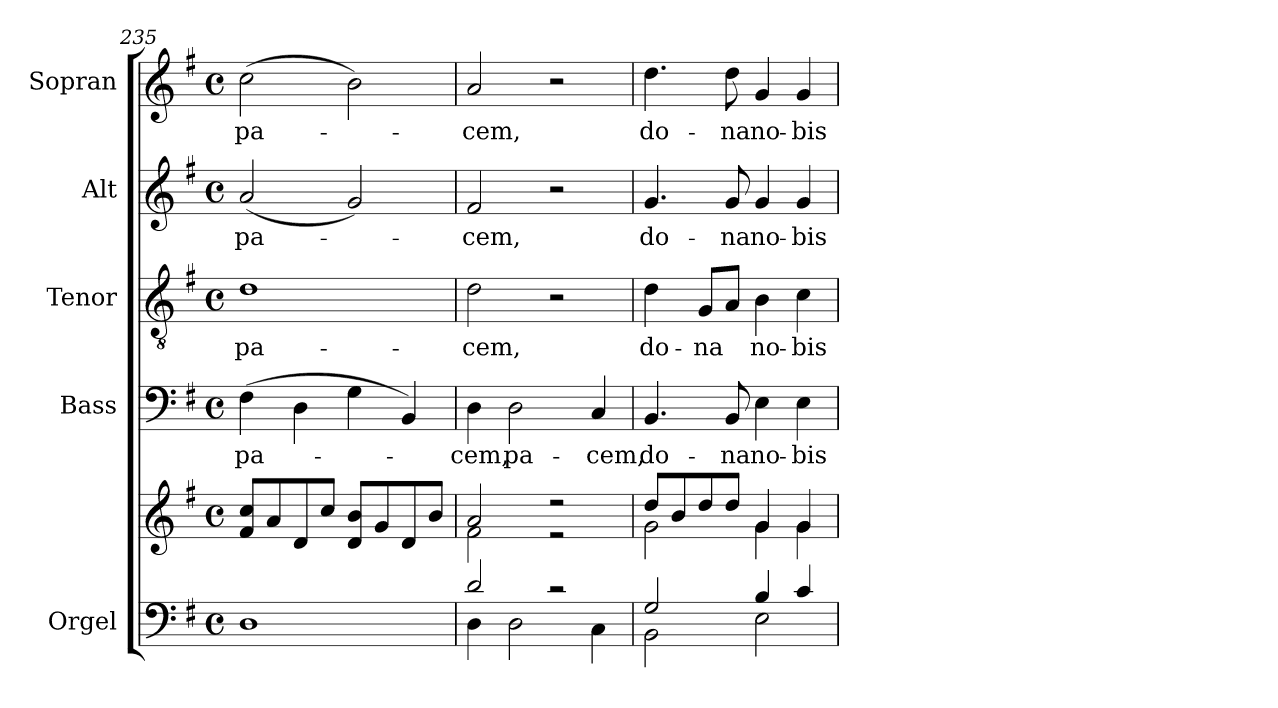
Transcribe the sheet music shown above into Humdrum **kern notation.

**kern	**kern	**kern	**text	**kern	**text	**kern	**text	**kern	**text
*part5	*part5	*part4	*part4	*part3	*part3	*part2	*part2	*part1	*part1
*staff6	*staff5	*staff4	*staff4	*staff3	*staff3	*staff2	*staff2	*staff1	*staff1
*I"Orgel	*	*I"Bass	*	*I"Tenor	*	*I"Alt	*	*I"Sopran	*
*I'Org.	*	*I'B.	*	*I'T.	*	*I'A.	*	*I'S.	*
*clefF4	*clefG2	*clefF4	*	*clefGv2	*	*clefG2	*	*clefG2	*
*k[f#]	*k[f#]	*k[f#]	*	*k[f#]	*	*k[f#]	*	*k[f#]	*
*G:	*G:	*G:	*	*G:	*	*G:	*	*G:	*
*M4/4	*M4/4	*M4/4	*	*M4/4	*	*M4/4	*	*M4/4	*
*met(c)	*met(c)	*met(c)	*	*met(c)	*	*met(c)	*	*met(c)	*
=235	=235	=235	=235	=235	=235	=235	=235	=235	=235
!	!	!	!LO:LY:b	!	!LO:LY:b	!	!LO:LY:b	!	!LO:LY:b
1D	8f#/ 8cc/L	(>4F#\	pa-	1d	pa-	(<2a/	pa-	(>2cc\	pa-
.	8a/	.	.	.	.	.	.	.	.
.	8d/	4D\	.	.	.	.	.	.	.
.	8cc/J	.	.	.	.	.	.	.	.
.	8d/ 8b/L	4G\	.	.	.	2g/)	.	2b\)	.
.	8g/	.	.	.	.	.	.	.	.
.	8d/	4BB/)	.	.	.	.	.	.	.
.	8b/J	.	.	.	.	.	.	.	.
=236	=236	=236	=236	=236	=236	=236	=236	=236	=236
*^	*^	*	*	*	*	*	*	*	*
!	!	!	!	!	!LO:LY:b	!	!LO:LY:b	!	!LO:LY:b	!	!LO:LY:b
2d/	4D\	2a/	2f#\	4D\	-cem,	2d\	-cem,	2f#/	-cem,	2a/	-cem,
!	!	!	!	!	!LO:LY:b	!	!	!	!	!	!
.	2D\	.	.	2D\	pa-	.	.	.	.	.	.
2rc	.	2r	2r	.	.	2r	.	2r	.	2r	.
!	!	!	!	!	!LO:LY:b	!	!	!	!	!	!
.	4C\	.	.	4C/	-cem,	.	.	.	.	.	.
=237	=237	=237	=237	=237	=237	=237	=237	=237	=237	=237	=237
!	!	!	!	!	!LO:LY:b	!	!LO:LY:b	!	!LO:LY:b	!	!LO:LY:b
2G/	2BB\	8dd/L	2g\	4.BB/	do-	4d\	do-	4.g/	do-	4.dd\	do-
.	.	8b/	.	.	.	.	.	.	.	.	.
!	!	!	!	!	!	!	!LO:LY:b	!	!	!	!
.	.	8dd/	.	.	.	8G/L	-na	.	.	.	.
!	!	!	!	!	!LO:LY:b	!	!	!	!LO:LY:b	!	!LO:LY:b
.	.	8dd/J	.	8BB/	-na	8A/J	.	8g/	-na	8dd\	-na
!	!	!	!	!	!LO:LY:b	!	!LO:LY:b	!	!LO:LY:b	!	!LO:LY:b
4B/	2E\	4g/	4g\	4E\	no-	4B\	no-	4g/	no-	4g/	no-
!	!	!	!	!	!LO:LY:b	!	!LO:LY:b	!	!LO:LY:b	!	!LO:LY:b
4c/	.	4g/	4g\	4E\	-bis	4c\	-bis	4g/	-bis	4g/	-bis
*v	*v	*	*	*	*	*	*	*	*	*	*
*	*v	*v	*	*	*	*	*	*	*	*
=	=	=	=	=	=	=	=	=	=
*-	*-	*-	*-	*-	*-	*-	*-	*-	*-
